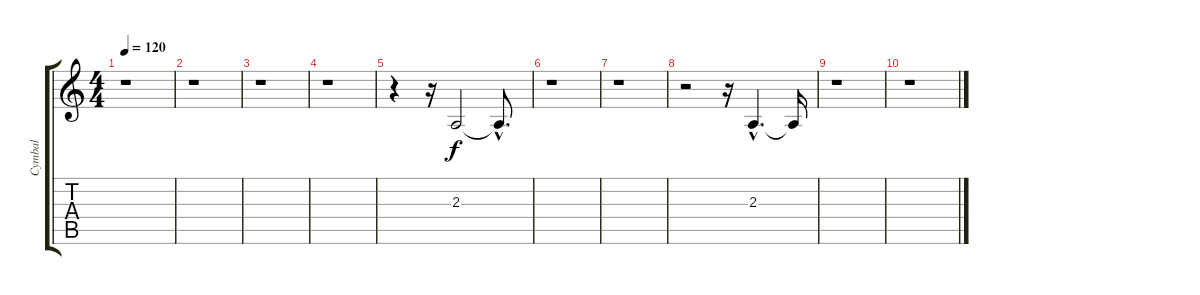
\track ("Cymbal" "Cymbal") {instrument reversecymbal}
\staff {score tabs}
\tuning (E4 B3 G3 D3 A2 E2) {hide}
\ts (4 4)
\tempo 120
\clef g2
\ks c
r.1{dy f} |
r.1 |
r.1 |
r.1 |
r.4 r.16 2.3.2 2.3{hac t}.8{d} |
r.1 |
r.1 |
r.2 r.16 2.3{hac}.4{d} 2.3{t}.16 |
r.1 |
r.1
